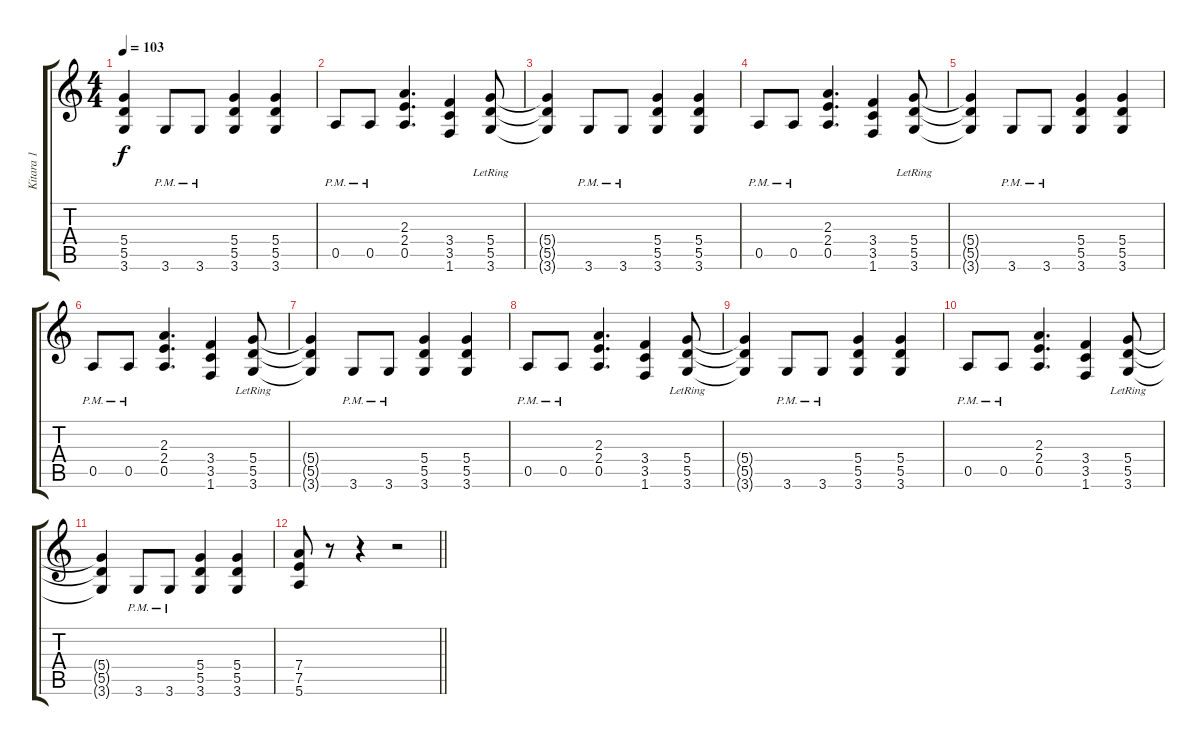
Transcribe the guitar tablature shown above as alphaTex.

\track ("Kitara 1" "Kitara 1") {instrument distortionguitar}
\staff {score tabs}
\tuning (E4 B3 G3 D3 A2 E2) {hide}
\ts (4 4)
\tempo 103
\clef g2
\ks aminor
(5.4{t} 5.5{t} 3.6{t}).4{dy f} 3.6{pm}.8 3.6{pm}.8 (5.4 5.5 3.6).4 (5.4 5.5 3.6).4 |
0.5{pm}.8 0.5{pm}.8 (2.3 2.4 0.5).4{d} (3.4 3.5 1.6).4 (5.4{lr} 5.5{lr} 3.6{lr}).8 |
(5.4{t} 5.5{t} 3.6{t}).4 3.6{pm}.8 3.6{pm}.8 (5.4 5.5 3.6).4 (5.4 5.5 3.6).4 |
0.5{pm}.8 0.5{pm}.8 (2.3 2.4 0.5).4{d} (3.4 3.5 1.6).4 (5.4{lr} 5.5{lr} 3.6{lr}).8 |
(5.4{t} 5.5{t} 3.6{t}).4 3.6{pm}.8 3.6{pm}.8 (5.4 5.5 3.6).4 (5.4 5.5 3.6).4 |
0.5{pm}.8 0.5{pm}.8 (2.3 2.4 0.5).4{d} (3.4 3.5 1.6).4 (5.4{lr} 5.5{lr} 3.6{lr}).8 |
(5.4{t} 5.5{t} 3.6{t}).4 3.6{pm}.8 3.6{pm}.8 (5.4 5.5 3.6).4 (5.4 5.5 3.6).4 |
0.5{pm}.8 0.5{pm}.8 (2.3 2.4 0.5).4{d} (3.4 3.5 1.6).4 (5.4{lr} 5.5{lr} 3.6{lr}).8 |
(5.4{t} 5.5{t} 3.6{t}).4 3.6{pm}.8 3.6{pm}.8 (5.4 5.5 3.6).4 (5.4 5.5 3.6).4 |
0.5{pm}.8 0.5{pm}.8 (2.3 2.4 0.5).4{d} (3.4 3.5 1.6).4 (5.4{lr} 5.5{lr} 3.6{lr}).8 |
(5.4{t} 5.5{t} 3.6{t}).4 3.6{pm}.8 3.6{pm}.8 (5.4 5.5 3.6).4 (5.4 5.5 3.6).4 |
\barLineRight lightlight
(7.4 7.5 5.6).8 r.8 r.4 r.2
